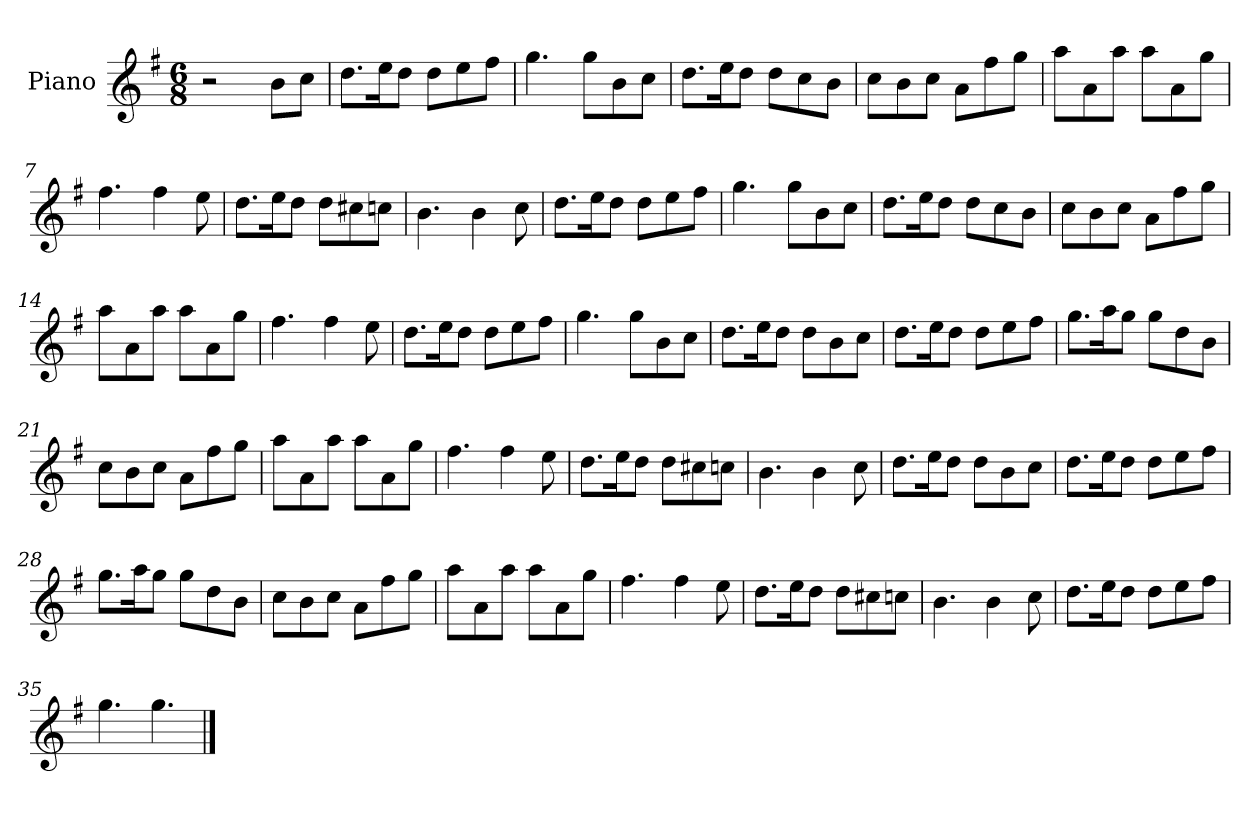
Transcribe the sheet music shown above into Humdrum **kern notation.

**kern
*part1
*staff1
*I"Piano
*I'Pno
*clefG2
*k[f#]
*M6/8
=1
2r
8b\L
8cc\J
=2
8.dd\L
16ee\K
8dd\J
8dd\L
8ee\
8ff#\J
=3
4.gg\
8gg\L
8b\
8cc\J
=4
8.dd\L
16ee\K
8dd\J
8dd\L
8cc\
8b\J
=5
8cc\L
8b\
8cc\J
8a\L
8ff#\
8gg\J
=6
8aa\L
8a\
8aa\J
8aa\L
8a\
8gg\J
=7
4.ff#\
4ff#\
8ee\
=8
8.dd\L
16ee\K
8dd\J
8dd\L
8cc#X\
8ccn\J
=9
4.b\
4b\
8cc\
=10
8.dd\L
16ee\K
8dd\J
8dd\L
8ee\
8ff#\J
=11
4.gg\
8gg\L
8b\
8cc\J
=12
8.dd\L
16ee\K
8dd\J
8dd\L
8cc\
8b\J
=13
8cc\L
8b\
8cc\J
8a\L
8ff#\
8gg\J
=14
8aa\L
8a\
8aa\J
8aa\L
8a\
8gg\J
=15
4.ff#\
4ff#\
8ee\
=16
8.dd\L
16ee\K
8dd\J
8dd\L
8ee\
8ff#\J
=17
4.gg\
8gg\L
8b\
8cc\J
=18
8.dd\L
16ee\K
8dd\J
8dd\L
8b\
8cc\J
=19
8.dd\L
16ee\K
8dd\J
8dd\L
8ee\
8ff#\J
=20
8.gg\L
16aa\K
8gg\J
8gg\L
8dd\
8b\J
=21
8cc\L
8b\
8cc\J
8a\L
8ff#\
8gg\J
=22
8aa\L
8a\
8aa\J
8aa\L
8a\
8gg\J
=23
4.ff#\
4ff#\
8ee\
=24
8.dd\L
16ee\K
8dd\J
8dd\L
8cc#X\
8ccn\J
=25
4.b\
4b\
8cc\
=26
8.dd\L
16ee\K
8dd\J
8dd\L
8b\
8cc\J
=27
8.dd\L
16ee\K
8dd\J
8dd\L
8ee\
8ff#\J
=28
8.gg\L
16aa\K
8gg\J
8gg\L
8dd\
8b\J
=29
8cc\L
8b\
8cc\J
8a\L
8ff#\
8gg\J
=30
8aa\L
8a\
8aa\J
8aa\L
8a\
8gg\J
=31
4.ff#\
4ff#\
8ee\
=32
8.dd\L
16ee\K
8dd\J
8dd\L
8cc#X\
8ccn\J
=33
4.b\
4b\
8cc\
=34
8.dd\L
16ee\K
8dd\J
8dd\L
8ee\
8ff#\J
=35
4.gg\
4.gg\
==
*-
